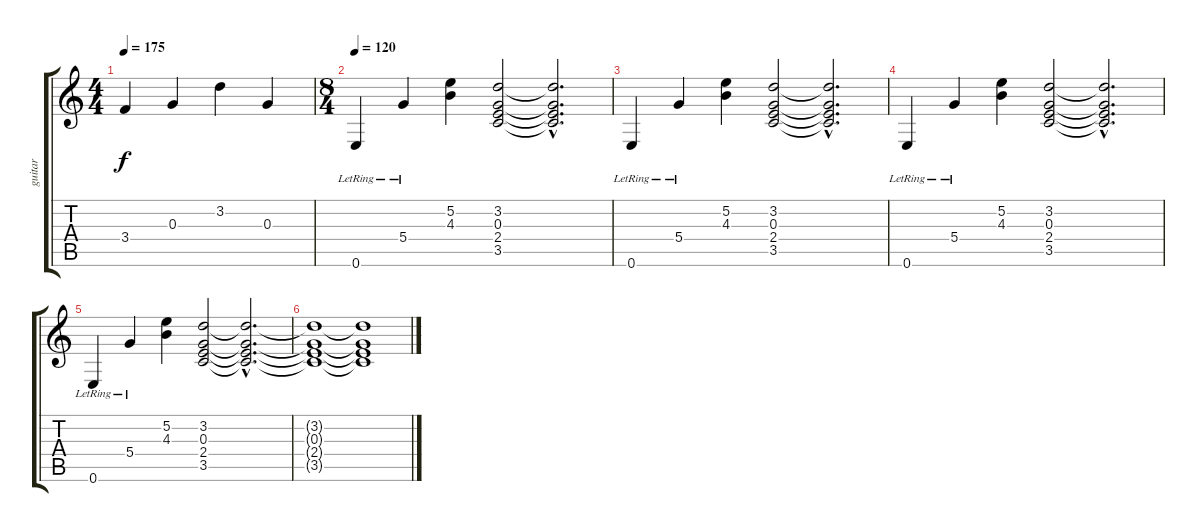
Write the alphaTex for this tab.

\track ("guitar" "guitar") {instrument acousticguitarnylon}
\staff {score tabs}
\tuning (E4 B3 G3 D3 A2 E2) {hide}
\ts (4 4)
\tempo 175
\clef g2
\ks c
3.4.4{dy f} 0.3.4 3.2.4 0.3.4 |
\ts (8 4)
\tempo 120
0.6{lr}.4 5.4{lr}.4 (5.2 4.3).4 (3.2 0.3 2.4 3.5).2 (3.2{hac t} 0.3{hac t} 2.4{hac t} 3.5{hac t}).2{d} |
0.6{lr}.4 5.4{lr}.4 (5.2 4.3).4 (3.2 0.3 2.4 3.5).2 (3.2{hac t} 0.3{hac t} 2.4{hac t} 3.5{hac t}).2{d} |
0.6{lr}.4 5.4{lr}.4 (5.2 4.3).4 (3.2 0.3 2.4 3.5).2 (3.2{hac t} 0.3{hac t} 2.4{hac t} 3.5{hac t}).2{d} |
0.6{lr}.4 5.4{lr}.4 (5.2 4.3).4 (3.2 0.3 2.4 3.5).2 (3.2{hac t} 0.3{hac t} 2.4{hac t} 3.5{hac t}).2{d} |
(3.2{t} 0.3{t} 2.4{t} 3.5{t}).1 (3.2{t} 0.3{t} 2.4{t} 3.5{t}).1
